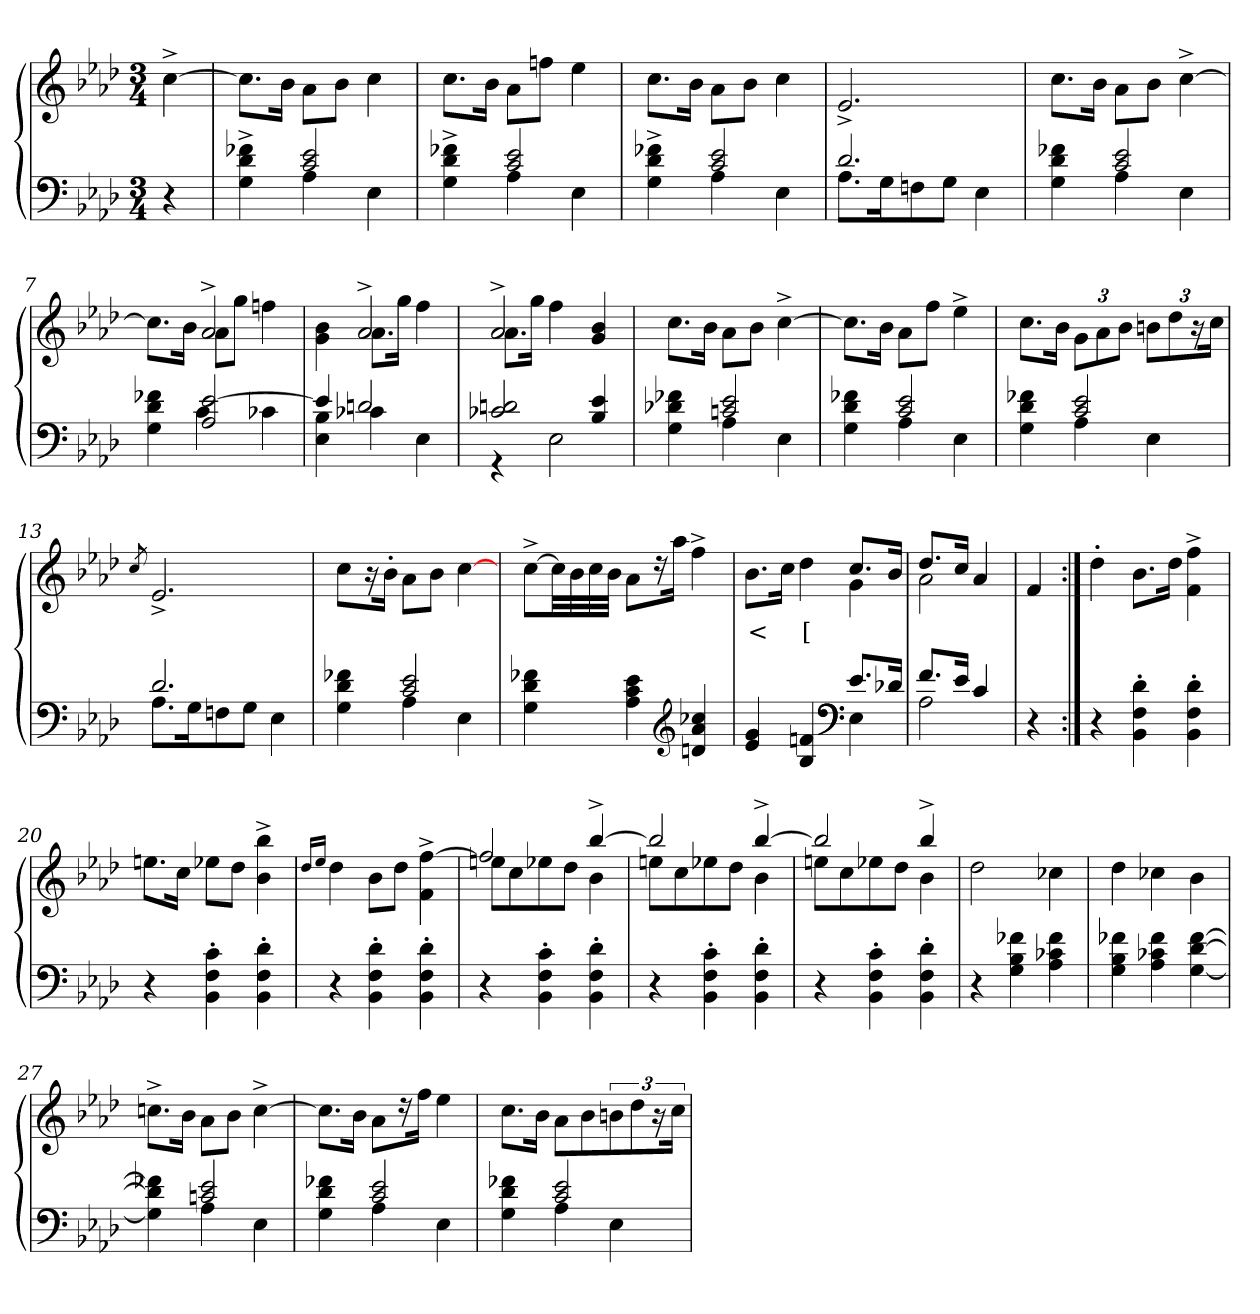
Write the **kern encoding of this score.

**kern	**kern	**text
*part2	*part1	*part1
*staff2	*staff1	*staff1
*clefF4	*clefG2	*
*k[b-e-a-d-]	*k[b-e-a-d-]	*
*M3/4	*M3/4	*
=1	=1	=1
4r	[4cc^>	.
=2	=2	=2
*^	*	*
4ryy	4f-X^> 4d-^> 4G^>	8.ccL]	.
.	.	16b-Jk	.
2e- 2c	4A-	8a-\L	.
.	.	8b-J	.
.	4E-	4cc	.
=3	=3	=3	=3
4ryy	4f-X^> 4d-^> 4G^>	8.ccL	.
.	.	16b-Jk	.
2e- 2c	4A-	8a-L	.
.	.	8ffnJ	.
.	4E-	4ee-	.
=4	=4	=4	=4
4ryy	4f-X^> 4d-^> 4G^>	8.ccL	.
.	.	16b-Jk	.
2e- 2c	4A-	8a-\L	.
.	.	8b-J	.
.	4E-	4cc	.
=5	=5	=5	=5
2.d-	8.A-L	2.e-^>	.
.	16G	.	.
.	8Fn	.	.
.	8GJ	.	.
.	4E-	.	.
=6	=6	=6	=6
4ryy	4f-X 4d- 4G	8.ccL	.
.	.	16b-Jk	.
2e- 2c	4A-	8a-\L	.
.	.	8b-J	.
.	4E-	[4cc^>	.
=7	=7	=7	=7
*	*	*^	*
4ryy	4f-X 4d- 4G	4ryy	8.ccL]	.
.	.	.	16b-Jk	.
[2e- 2A-	4c	2a-^>	8a-L	.
.	.	.	8ggJ	.
.	4c-X	.	4ffn	.
=8	=8	=8	=8	=8
4e-]	4B- 4E-	4ryy	4b-\ 4g\	.
2dn	4c-X	2a-^>	8.a-L	.
.	.	.	16ggJk	.
.	4E-	.	4ff	.
=9	=9	=9	=9	=9
2dn 2c-X	4r	2a-^>	8.a-L	.
.	.	.	16ggJk	.
.	2E-	.	4ff	.
4e- 4B-	.	4ryy	4b- 4g	.
*	*	*v	*v	*
=10	=10	=10	=10
4ryy	4f-X 4d-X 4G	8.ccL	.
.	.	16b-Jk	.
2e- 2cn	4A-	8a-\L	.
.	.	8b-J	.
.	4E-	[4cc^>	.
=11	=11	=11	=11
4ryy	4f-X 4d- 4G	8.ccL]	.
.	.	16b-Jk	.
2e- 2c	4A-	8a-L	.
.	.	8ffJ	.
.	4E-	4ee-^>	.
=12	=12	=12	=12
4ryy	4f-X 4d- 4G	8.ccL	.
.	.	16b-Jk	.
2e- 2c	4A-	12g\L	.
.	.	12a-	.
.	.	12b-J	.
.	4E-	12bnL	.
.	.	12dd-	.
.	.	24r	.
.	.	24ccJk	.
=13	=13	=13	=13
.	.	8qcc/	.
2.d-	8.A-L	2.e-^>	.
.	16G	.	.
.	8Fn	.	.
.	8GJ	.	.
.	4E-	.	.
=14	=14	=14	=14
4ryy	4f-X 4d- 4G	8cc\L	.
.	.	16r	.
.	.	16b-'>Jk	.
2e- 2c	4A-	8a-\L	.
.	.	8b-J	.
.	4E-	[4cc	.
*v	*v	*	*
=15	=15	=15
4f-X 4d- 4G	[8cc^>L	.
.	32ccLL]	.
.	32b-	.
.	32cc	.
.	32b-JJJ	.
4e- 4c 4A-	8a-L	.
.	16r	.
.	16aa-Jk	.
*clefG2	*	*
4cc-X 4a- 4dn	4ff^>	.
=16	=16	=16
*^	*^	*
2ryy	4g 4e-	2ryy	8.b-L	<
.	.	.	16ccJk	.
.	4fn 4B-	.	4dd-	[
*clefF4	*	*	*	*
4E-\	8.e-/L	8.ccL	4g	.
.	16d-XJk	16b-Jk	.	.
=17	=17	=17	=17	=17
8.fL	2A-	8.dd-L	2a-	.
16e-Jk	.	16ccJk	.	.
4c	.	4a-	.	.
*v	*v	*	*	*
*	*v	*v	*
=18	=18	=18
4r	4f	.
=19:|!	=19:|!	=19:|!
4r	4dd-'>	.
4d-'> 4F'> 4BB-'>	8.b-L	.
.	16dd-Jk	.
4d-'> 4F'> 4BB-'>	4ff\^> 4f\^>	.
=20	=20	=20
4r	8.eenL	.
.	16ccJk	.
4c'> 4F'> 4BB-'>	8ee-XL	.
.	8dd-J	.
4d-'> 4F'> 4BB-'>	4bb-^> 4b-^>	.
=21	=21	=21
.	16qdd-/LL	.
.	16qee-/JJ	.
4r	4dd-	.
4d-'> 4F'> 4BB-'>	8b-L	.
.	8dd-J	.
4d-'> 4F'> 4BB-'>	[4ff^> 4f^>	.
=22	=22	=22
*	*^	*
4r	2ff]	8eenL	.
.	.	8cc	.
4c'> 4F'> 4BB-'>	.	8ee-X	.
.	.	8dd-J	.
4d-'> 4F'> 4BB-'>	[4bb-^>	4b-	.
=23	=23	=23	=23
4r	2bb-]	8eenL	.
.	.	8cc	.
4c'> 4F'> 4BB-'>	.	8ee-X	.
.	.	8dd-J	.
4d-'> 4F'> 4BB-'>	[4bb-^>	4b-	.
=24	=24	=24	=24
4r	2bb-]	8eenL	.
.	.	8cc	.
4c'> 4F'> 4BB-'>	.	8ee-X	.
.	.	8dd-J	.
4d-'> 4F'> 4BB-'>	4bb-^>	4b-	.
*	*v	*v	*
=25	=25	=25
4r	2dd-	.
4f-X 4B- 4G	.	.
4f- 4c-X 4A-	4cc-X	.
=26	=26	=26
4f-X 4B- 4G	4dd-	.
4f- 4c-X 4A-	4cc-X	.
[4f- [4d- [4G	4b-	.
=27	=27	=27
*^	*	*
4ryy	4f-X] 4d-] 4G]	8.ccn^>L	.
.	.	16b-Jk	.
2e- 2cn	4A-	8a-\L	.
.	.	8b-J	.
.	4E-	[4cc^>	.
=28	=28	=28	=28
4ryy	4f-X 4d- 4G	8.ccL]	.
.	.	16b-Jk	.
2e- 2c	4A-	8a-L	.
.	.	16r	.
.	.	16ffJk	.
.	4E-	4ee-	.
=29	=29	=29	=29
4ryy	4f-X 4d- 4G	8.ccL	.
.	.	16b-Jk	.
2e- 2c	4A-	8a-L	.
.	.	8b-	.
.	4E-	12bn	.
.	.	12dd-	.
.	.	24r	.
.	.	24ccJk	.
*v	*v	*	*
=	=	=
*-	*-	*-
